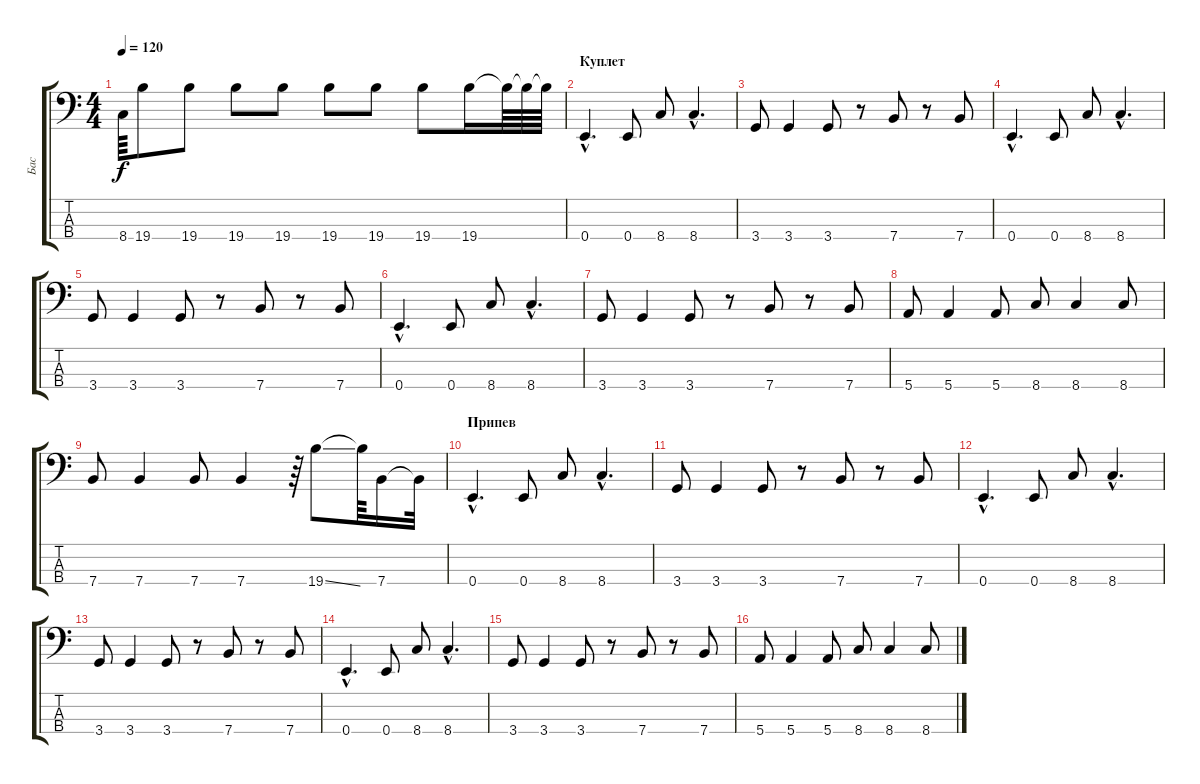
\track ("Бас" "Бас") {instrument electricbasspick}
\staff {score tabs}
\tuning (G2 D2 A1 E1) {hide}
\ts (4 4)
\tempo 120
\clef f4
\ks c
8.4{t}.64{dy f} 19.4.8 19.4.8 19.4.8 19.4.8 19.4.8 19.4.8 19.4.8 19.4.16 19.4{t}.64 19.4{t}.64 19.4{t}.64 |
\section ("" "Куплет")
0.4{hac}.4{d} 0.4.8 8.4.8 8.4{hac}.4{d} |
3.4.8 3.4.4 3.4.8 r.8 7.4.8 r.8 7.4.8 |
0.4{hac}.4{d} 0.4.8 8.4.8 8.4{hac}.4{d} |
3.4.8 3.4.4 3.4.8 r.8 7.4.8 r.8 7.4.8 |
0.4{hac}.4{d} 0.4.8 8.4.8 8.4{hac}.4{d} |
3.4.8 3.4.4 3.4.8 r.8 7.4.8 r.8 7.4.8 |
5.4.8 5.4.4 5.4.8 8.4.8 8.4.4 8.4.8 |
7.4.8 7.4.4 7.4.8 7.4.4 r.64 19.4{ss}.8 19.4{t}.64 7.4.16 7.4{t}.32 |
\section ("" "Припев")
0.4{hac}.4{d} 0.4.8 8.4.8 8.4{hac}.4{d} |
3.4.8 3.4.4 3.4.8 r.8 7.4.8 r.8 7.4.8 |
0.4{hac}.4{d} 0.4.8 8.4.8 8.4{hac}.4{d} |
3.4.8 3.4.4 3.4.8 r.8 7.4.8 r.8 7.4.8 |
0.4{hac}.4{d} 0.4.8 8.4.8 8.4{hac}.4{d} |
3.4.8 3.4.4 3.4.8 r.8 7.4.8 r.8 7.4.8 |
5.4.8 5.4.4 5.4.8 8.4.8 8.4.4 8.4{ss}.8
